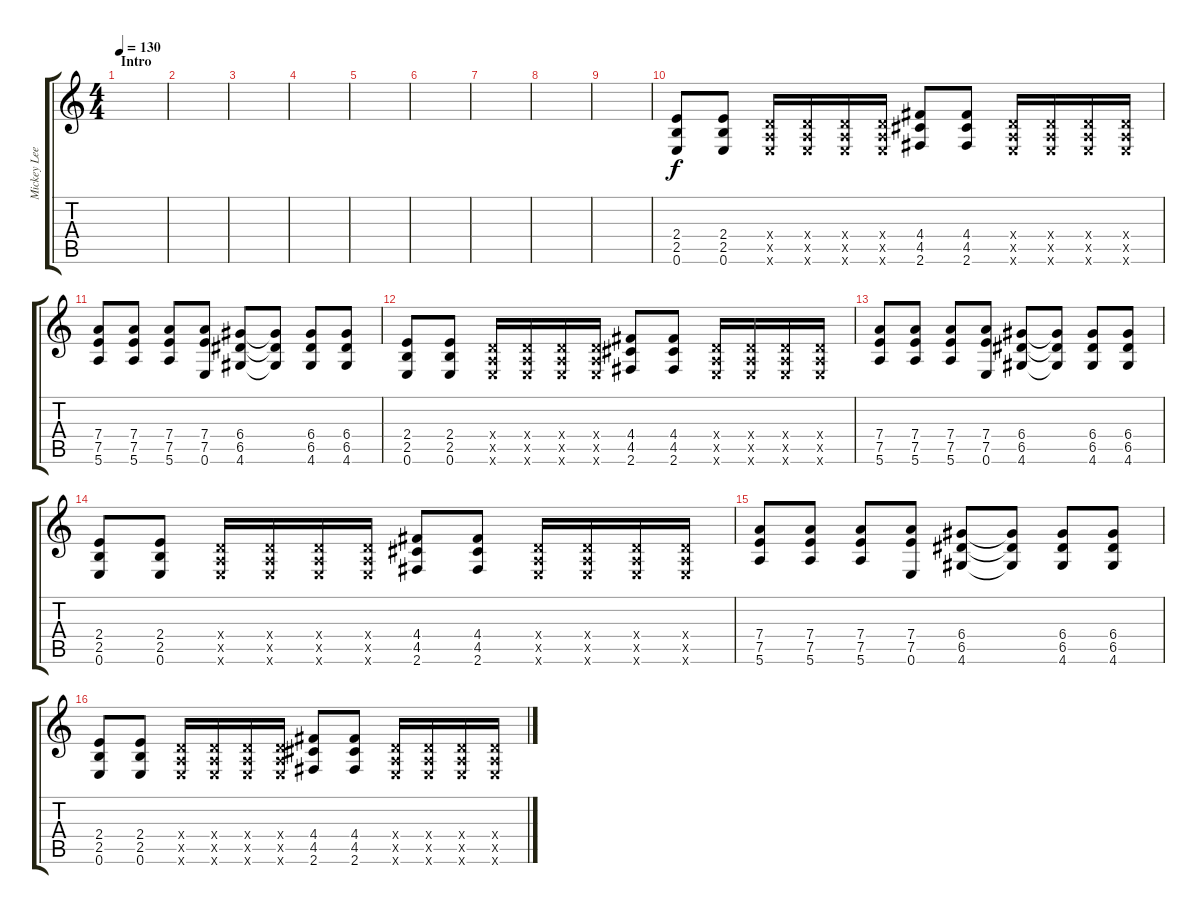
\track ("Mickey Lees - Chorus" "Mickey Lee") {instrument electricguitarclean}
\staff {score tabs}
\tuning (E4 B3 G3 D3 A2 E2) {hide}
\ts (4 4)
\section ("" "Intro")
\tempo 130
\clef g2
\ks c
|
|
|
|
|
|
|
|
|
(2.4 2.5 0.6).8 (2.4 2.5 0.6).8 (0.4{x} 0.5{x} 0.6{x}).16 (0.4{x} 0.5{x} 0.6{x}).16 (0.4{x} 0.5{x} 0.6{x}).16 (0.4{x} 0.5{x} 0.6{x}).16 (4.4 4.5 2.6).8 (4.4 4.5 2.6).8 (0.4{x} 0.5{x} 0.6{x}).16 (0.4{x} 0.5{x} 0.6{x}).16 (0.4{x} 0.5{x} 0.6{x}).16 (0.4{x} 0.5{x} 0.6{x}).16 |
(7.4 7.5 5.6).8 (7.4 7.5 5.6).8 (7.4 7.5 5.6).8 (7.4 7.5 0.6).8 (6.4 6.5 4.6).8 (6.4{t} 6.5{t} 4.6{t}).8 (6.4 6.5 4.6).8 (6.4 6.5 4.6).8 |
(2.4 2.5 0.6).8 (2.4 2.5 0.6).8 (0.4{x} 0.5{x} 0.6{x}).16 (0.4{x} 0.5{x} 0.6{x}).16 (0.4{x} 0.5{x} 0.6{x}).16 (0.4{x} 0.5{x} 0.6{x}).16 (4.4 4.5 2.6).8 (4.4 4.5 2.6).8 (0.4{x} 0.5{x} 0.6{x}).16 (0.4{x} 0.5{x} 0.6{x}).16 (0.4{x} 0.5{x} 0.6{x}).16 (0.4{x} 0.5{x} 0.6{x}).16 |
(7.4 7.5 5.6).8 (7.4 7.5 5.6).8 (7.4 7.5 5.6).8 (7.4 7.5 0.6).8 (6.4 6.5 4.6).8 (6.4{t} 6.5{t} 4.6{t}).8 (6.4 6.5 4.6).8 (6.4 6.5 4.6).8 |
(2.4 2.5 0.6).8 (2.4 2.5 0.6).8 (0.4{x} 0.5{x} 0.6{x}).16 (0.4{x} 0.5{x} 0.6{x}).16 (0.4{x} 0.5{x} 0.6{x}).16 (0.4{x} 0.5{x} 0.6{x}).16 (4.4 4.5 2.6).8 (4.4 4.5 2.6).8 (0.4{x} 0.5{x} 0.6{x}).16 (0.4{x} 0.5{x} 0.6{x}).16 (0.4{x} 0.5{x} 0.6{x}).16 (0.4{x} 0.5{x} 0.6{x}).16 |
(7.4 7.5 5.6).8 (7.4 7.5 5.6).8 (7.4 7.5 5.6).8 (7.4 7.5 0.6).8 (6.4 6.5 4.6).8 (6.4{t} 6.5{t} 4.6{t}).8 (6.4 6.5 4.6).8 (6.4 6.5 4.6).8 |
(2.4 2.5 0.6).8 (2.4 2.5 0.6).8 (0.4{x} 0.5{x} 0.6{x}).16 (0.4{x} 0.5{x} 0.6{x}).16 (0.4{x} 0.5{x} 0.6{x}).16 (0.4{x} 0.5{x} 0.6{x}).16 (4.4 4.5 2.6).8 (4.4 4.5 2.6).8 (0.4{x} 0.5{x} 0.6{x}).16 (0.4{x} 0.5{x} 0.6{x}).16 (0.4{x} 0.5{x} 0.6{x}).16 (0.4{x} 0.5{x} 0.6{x}).16
